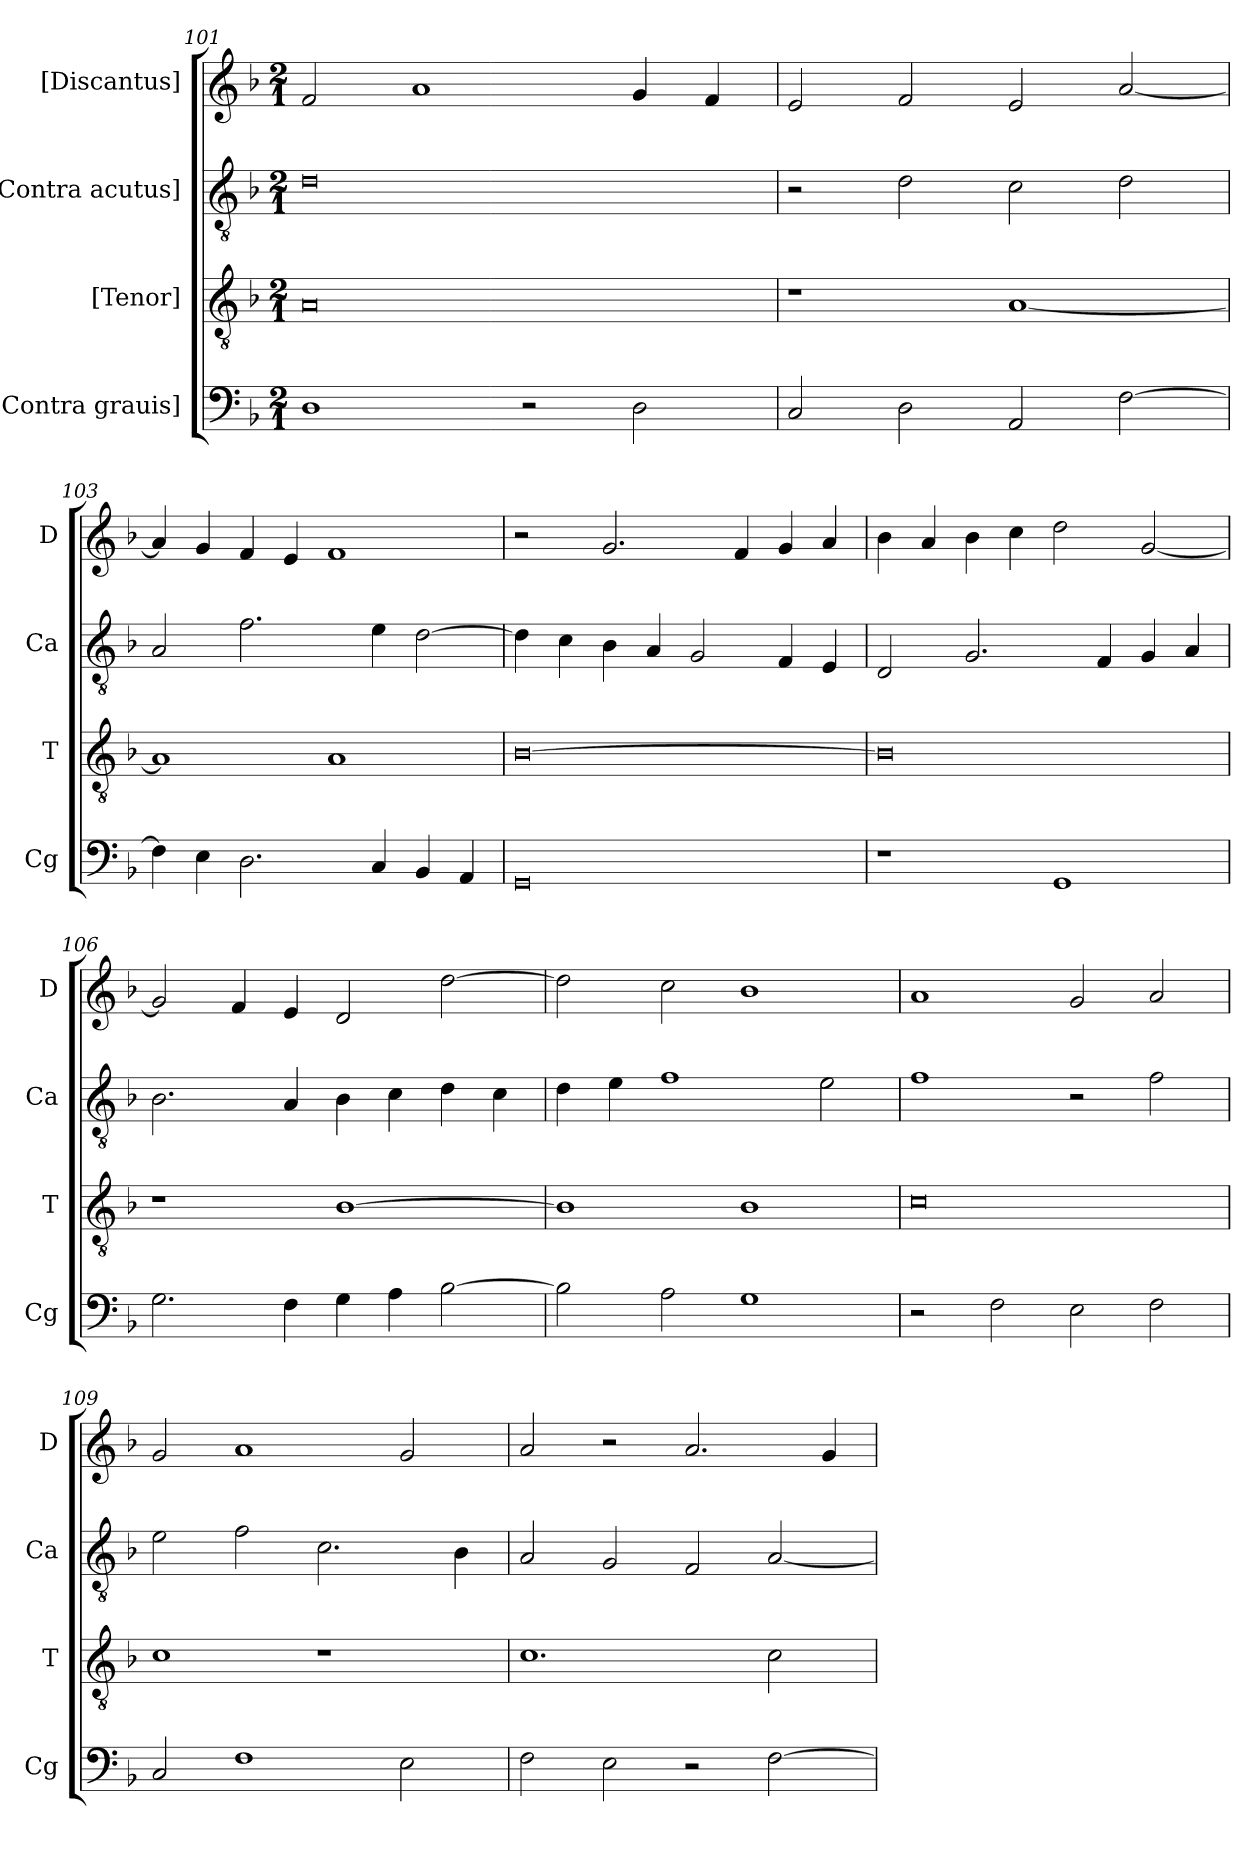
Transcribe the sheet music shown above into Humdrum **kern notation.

**kern	**kern	**kern	**kern
*part4	*part3	*part2	*part1
*staff4	*staff3	*staff2	*staff1
*I"[Contra grauis]	*I"[Tenor]	*I"[Contra acutus]	*I"[Discantus]
*I'Cg	*I'T	*I'Ca	*I'D
*clefF4	*clefGv2	*clefGv2	*clefG2
*k[b-]	*k[b-]	*k[b-]	*k[b-]
*F:	*F:	*F:	*F:
*M2/1	*M2/1	*M2/1	*M2/1
=101	=101	=101	=101
1D	0A	0d	2f
.	.	.	1a
2r	.	.	.
2D	.	.	4g
.	.	.	4f
=102	=102	=102	=102
2C	1r	2r	2e
2D	.	2d	2f
2AA	[1A	2c	2e
[2F	.	2d	[2a
=103	=103	=103	=103
4F]	1A]	2A	4a]
4E	.	.	4g
2.D	.	2.f	4f
.	.	.	4e
.	1A	.	1f
4C	.	4e	.
4BB-	.	[2d	.
4AA	.	.	.
=104	=104	=104	=104
0GG	[0B-	4d]	2r
.	.	4c	.
.	.	4B-	2.g
.	.	4A	.
.	.	2G	.
.	.	.	4f
.	.	4F	4g
.	.	4E	4a
=105	=105	=105	=105
1r	0B-]	2D	4b-
.	.	.	4a
.	.	2.G	4b-
.	.	.	4cc
1GG	.	.	2dd
.	.	4F	.
.	.	4G	[2g
.	.	4A	.
=106	=106	=106	=106
2.G	1r	2.B-	2g]
.	.	.	4f
4F	.	4A	4e
4G	[1B-	4B-	2d
4A	.	4c	.
[2B-	.	4d	[2dd
.	.	4c	.
=107	=107	=107	=107
2B-]	1B-]	4d	2dd]
.	.	4e	.
2A	.	1f	2cc
1G	1B-	.	1b-
.	.	2e	.
=108	=108	=108	=108
2r	0c	1f	1a
2F	.	.	.
2E	.	2r	2g
2F	.	2f	2a
=109	=109	=109	=109
2C	1c	2e	2g
1F	.	2f	1a
.	1r	2.c	.
2E	.	.	2g
.	.	4B-	.
=110	=110	=110	=110
2F	1.c	2A	2a
2E	.	2G	2r
2r	.	2F	2.a
[2F	2c	[2A	.
.	.	.	4g
=	=	=	=
*-	*-	*-	*-
